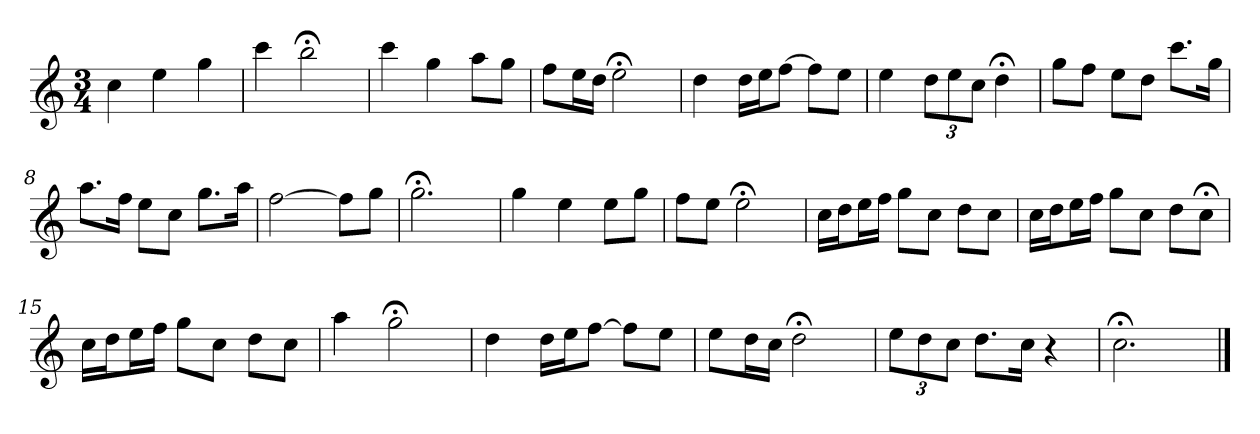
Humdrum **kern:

**kern
*part1
*staff1
*k[]
*C:
*M3/4
*MM120
=1
4cc
4ee
4gg
=2
4ccc
2bb;<
=3
4ccc
4gg
8aaL
8ggJ
=4
8ffL
16eeL
16ddJJ
2ee;<
=5
4dd
16ddLL
16eeJ
[8ffJ
8ffL]
8eeJ
=6
4ee
12ddL
12ee
12ccJ
4dd;<
=7
8ggL
8ffJ
8eeL
8ddJ
8.cccL
16ggJk
=8
8.aaL
16ffJk
8eeL
8ccJ
8.ggL
16aaJk
=9
[2ff
8ffL]
8ggJ
=10
2.gg;<
=11
4gg
4ee
8eeL
8ggJ
=12
8ffL
8eeJ
2ee;<
=13
16ccLL
16ddJ
16eeL
16ffJJ
8ggL
8ccJ
8ddL
8ccJ
=14
16ccLL
16ddJ
16eeL
16ffJJ
8ggL
8ccJ
8ddL
8cc;<J
=15
16ccLL
16ddJ
16eeL
16ffJJ
8ggL
8ccJ
8ddL
8ccJ
=16
4aa
2gg;<
=17
4dd
16ddLL
16eeJ
[8ffJ
8ffL]
8eeJ
=18
8eeL
16ddL
16ccJJ
2dd;<
=19
12eeL
12dd
12ccJ
8.ddL
16ccJk
4r
=20
2.cc;<
==
*-
